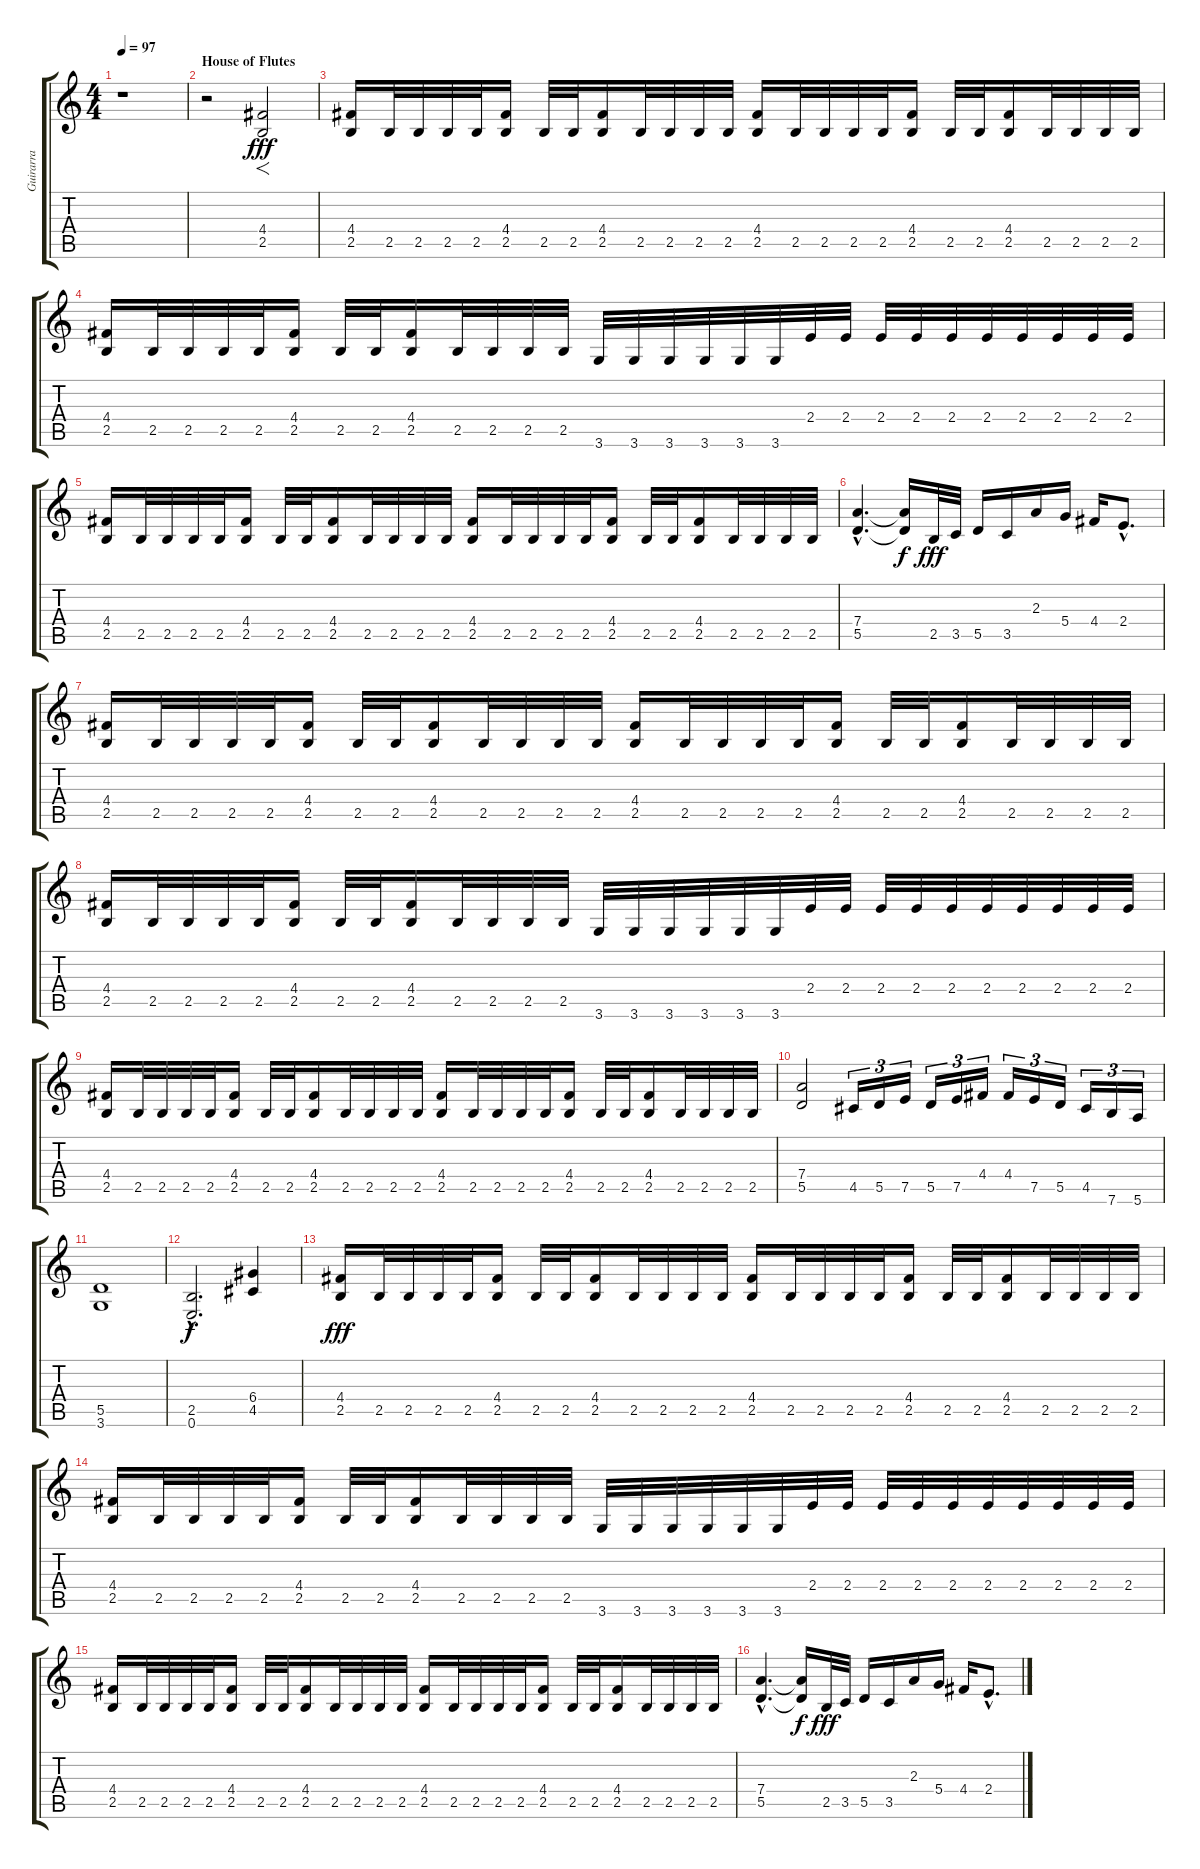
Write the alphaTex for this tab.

\track ("Guirarra" "Guirarra") {instrument overdrivenguitar}
\staff {score tabs}
\tuning (E4 B3 G3 D3 A2 E2) {hide}
\ts (4 4)
\tempo 97
\clef g2
\ks c
r.1{dy f} |
\section ("" "House of Flutes")
r.2 (4.4 2.5).2{f dy fff} |
(4.4 2.5).16 2.5.32 2.5.32 2.5.32 2.5.32 (4.4 2.5).16 2.5.32 2.5.32 (4.4 2.5).16 2.5.32 2.5.32 2.5.32 2.5.32 (4.4 2.5).16 2.5.32 2.5.32 2.5.32 2.5.32 (4.4 2.5).16 2.5.32 2.5.32 (4.4 2.5).16 2.5.32 2.5.32 2.5.32 2.5.32 |
(4.4 2.5).16 2.5.32 2.5.32 2.5.32 2.5.32 (4.4 2.5).16 2.5.32 2.5.32 (4.4 2.5).16 2.5.32 2.5.32 2.5.32 2.5.32 3.6.32 3.6.32 3.6.32 3.6.32 3.6.32 3.6.32 2.4.32 2.4.32 2.4.32 2.4.32 2.4.32 2.4.32 2.4.32 2.4.32 2.4.32 2.4.32 |
(4.4 2.5).16 2.5.32 2.5.32 2.5.32 2.5.32 (4.4 2.5).16 2.5.32 2.5.32 (4.4 2.5).16 2.5.32 2.5.32 2.5.32 2.5.32 (4.4 2.5).16 2.5.32 2.5.32 2.5.32 2.5.32 (4.4 2.5).16 2.5.32 2.5.32 (4.4 2.5).16 2.5.32 2.5.32 2.5.32 2.5.32 |
(7.4{hac} 5.5{hac}).4{d} (7.4{t} 5.5{t}).16{dy f} 2.5.32{dy fff} 3.5.32 5.5.16 3.5.16 2.3.16 5.4.16 4.4.16 2.4{hac}.8{d} |
(4.4 2.5).16 2.5.32 2.5.32 2.5.32 2.5.32 (4.4 2.5).16 2.5.32 2.5.32 (4.4 2.5).16 2.5.32 2.5.32 2.5.32 2.5.32 (4.4 2.5).16 2.5.32 2.5.32 2.5.32 2.5.32 (4.4 2.5).16 2.5.32 2.5.32 (4.4 2.5).16 2.5.32 2.5.32 2.5.32 2.5.32 |
(4.4 2.5).16 2.5.32 2.5.32 2.5.32 2.5.32 (4.4 2.5).16 2.5.32 2.5.32 (4.4 2.5).16 2.5.32 2.5.32 2.5.32 2.5.32 3.6.32 3.6.32 3.6.32 3.6.32 3.6.32 3.6.32 2.4.32 2.4.32 2.4.32 2.4.32 2.4.32 2.4.32 2.4.32 2.4.32 2.4.32 2.4.32 |
(4.4 2.5).16 2.5.32 2.5.32 2.5.32 2.5.32 (4.4 2.5).16 2.5.32 2.5.32 (4.4 2.5).16 2.5.32 2.5.32 2.5.32 2.5.32 (4.4 2.5).16 2.5.32 2.5.32 2.5.32 2.5.32 (4.4 2.5).16 2.5.32 2.5.32 (4.4 2.5).16 2.5.32 2.5.32 2.5.32 2.5.32 |
(7.4 5.5).2 4.5.16{tu (3 2)} 5.5.16{tu (3 2)} 7.5.16{tu (3 2)} 5.5.16{tu (3 2)} 7.5.16{tu (3 2)} 4.4.16{tu (3 2)} 4.4.16{tu (3 2)} 7.5.16{tu (3 2)} 5.5.16{tu (3 2)} 4.5.16{tu (3 2)} 7.6.16{tu (3 2)} 5.6.16{tu (3 2)} |
(5.5 3.6).1 |
(2.5{hac} 0.6{hac}).2{d dy f} (6.4 4.5).4 |
(4.4 2.5).16{dy fff} 2.5.32 2.5.32 2.5.32 2.5.32 (4.4 2.5).16 2.5.32 2.5.32 (4.4 2.5).16 2.5.32 2.5.32 2.5.32 2.5.32 (4.4 2.5).16 2.5.32 2.5.32 2.5.32 2.5.32 (4.4 2.5).16 2.5.32 2.5.32 (4.4 2.5).16 2.5.32 2.5.32 2.5.32 2.5.32 |
(4.4 2.5).16 2.5.32 2.5.32 2.5.32 2.5.32 (4.4 2.5).16 2.5.32 2.5.32 (4.4 2.5).16 2.5.32 2.5.32 2.5.32 2.5.32 3.6.32 3.6.32 3.6.32 3.6.32 3.6.32 3.6.32 2.4.32 2.4.32 2.4.32 2.4.32 2.4.32 2.4.32 2.4.32 2.4.32 2.4.32 2.4.32 |
(4.4 2.5).16 2.5.32 2.5.32 2.5.32 2.5.32 (4.4 2.5).16 2.5.32 2.5.32 (4.4 2.5).16 2.5.32 2.5.32 2.5.32 2.5.32 (4.4 2.5).16 2.5.32 2.5.32 2.5.32 2.5.32 (4.4 2.5).16 2.5.32 2.5.32 (4.4 2.5).16 2.5.32 2.5.32 2.5.32 2.5.32 |
(7.4{hac} 5.5{hac}).4{d} (7.4{t} 5.5{t}).16{dy f} 2.5.32{dy fff} 3.5.32 5.5.16 3.5.16 2.3.16 5.4.16 4.4.16 2.4{hac}.8{d}
